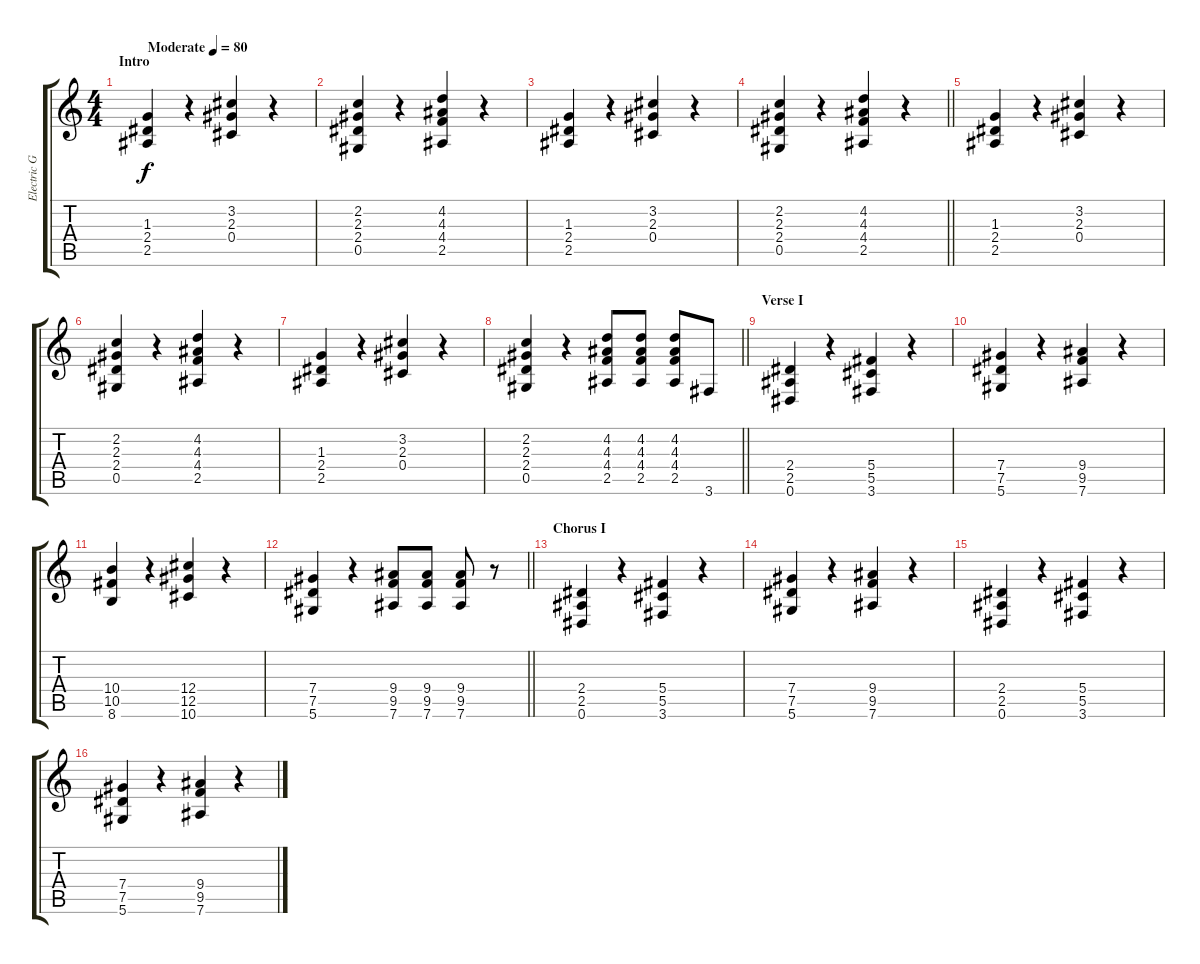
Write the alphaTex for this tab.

\track ("Electric Guitar" "Electric G") {instrument overdrivenguitar}
\staff {score tabs}
\tuning (Eb4 Bb3 Gb3 Db3 Ab2 Eb2) {hide}
\ts (4 4)
\section ("" "Intro")
\tempo (80 "Moderate")
\clef g2
\ks c
(1.3 2.4 2.5).4{dy f instrument overdrivenguitar} r.4 (3.2 2.3 0.4).4 r.4 |
(2.2 2.3 2.4 0.5).4 r.4 (4.2 4.3 4.4 2.5).4 r.4 |
(1.3 2.4 2.5).4 r.4 (3.2 2.3 0.4).4 r.4 |
\barLineRight lightlight
(2.2 2.3 2.4 0.5).4 r.4 (4.2 4.3 4.4 2.5).4 r.4 |
(1.3 2.4 2.5).4 r.4 (3.2 2.3 0.4).4 r.4 |
(2.2 2.3 2.4 0.5).4 r.4 (4.2 4.3 4.4 2.5).4 r.4 |
(1.3 2.4 2.5).4 r.4 (3.2 2.3 0.4).4 r.4 |
\barLineRight lightlight
(2.2 2.3 2.4 0.5).4 r.4 (4.2 4.3 4.4 2.5).8 (4.2 4.3 4.4 2.5).8 (4.2 4.3 4.4 2.5).8 3.6.8 |
\section ("" "Verse I")
(2.4 2.5 0.6).4 r.4 (5.4 5.5 3.6).4 r.4 |
(7.4 7.5 5.6).4 r.4 (9.4 9.5 7.6).4 r.4 |
(10.4 10.5 8.6).4 r.4 (12.4 12.5 10.6).4 r.4 |
\barLineRight lightlight
(7.4 7.5 5.6).4 r.4 (9.4 9.5 7.6).8 (9.4 9.5 7.6).8 (9.4 9.5 7.6).8 r.8 |
\section ("" "Chorus I")
(2.4 2.5 0.6).4 r.4 (5.4 5.5 3.6).4 r.4 |
(7.4 7.5 5.6).4 r.4 (9.4 9.5 7.6).4 r.4 |
(2.4 2.5 0.6).4 r.4 (5.4 5.5 3.6).4 r.4 |
(7.4 7.5 5.6).4 r.4 (9.4 9.5 7.6).4 r.4
